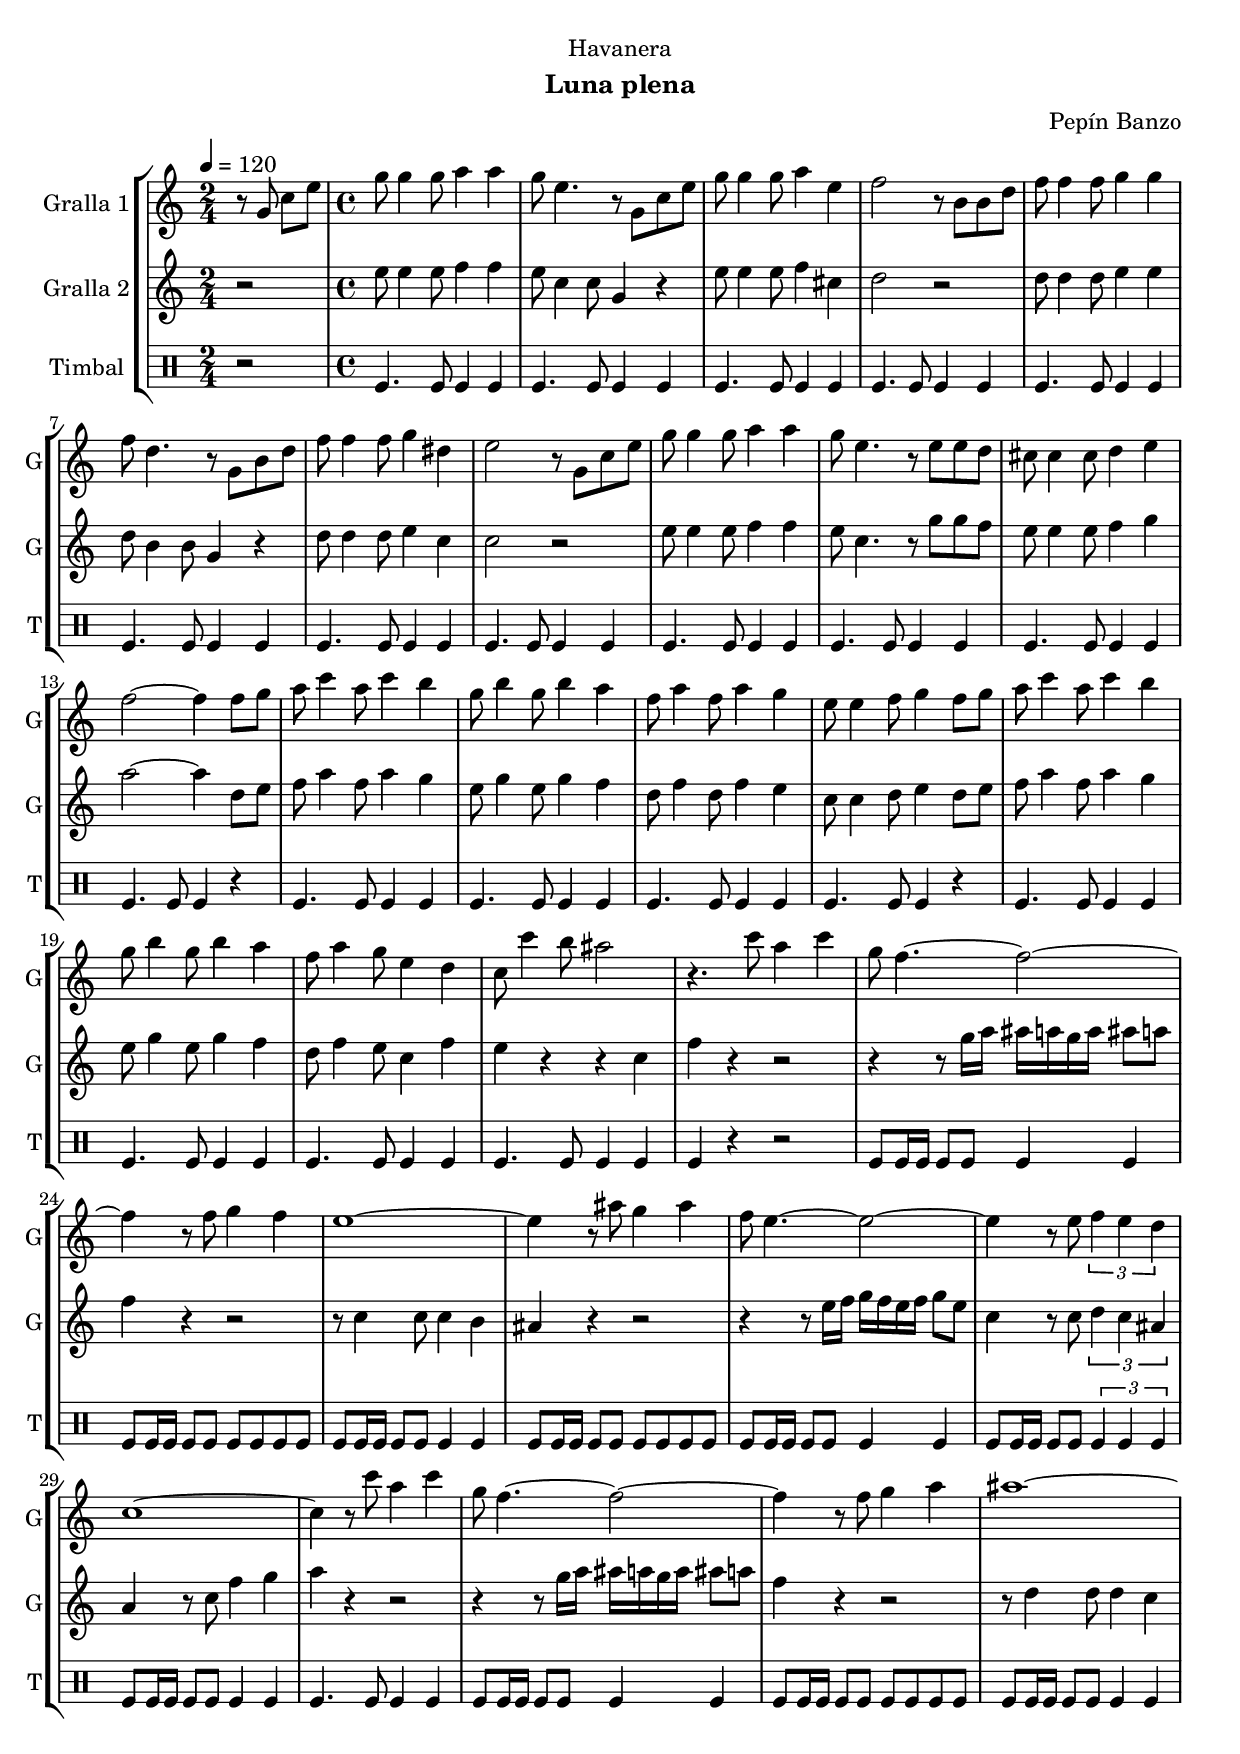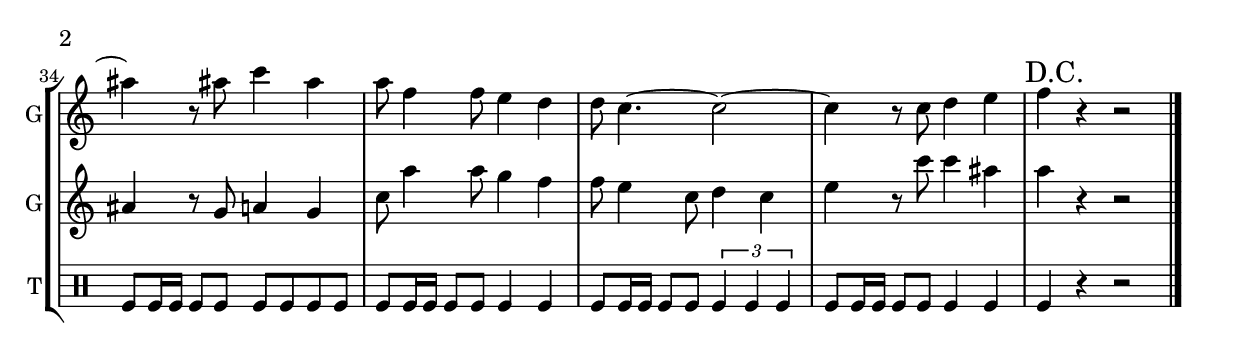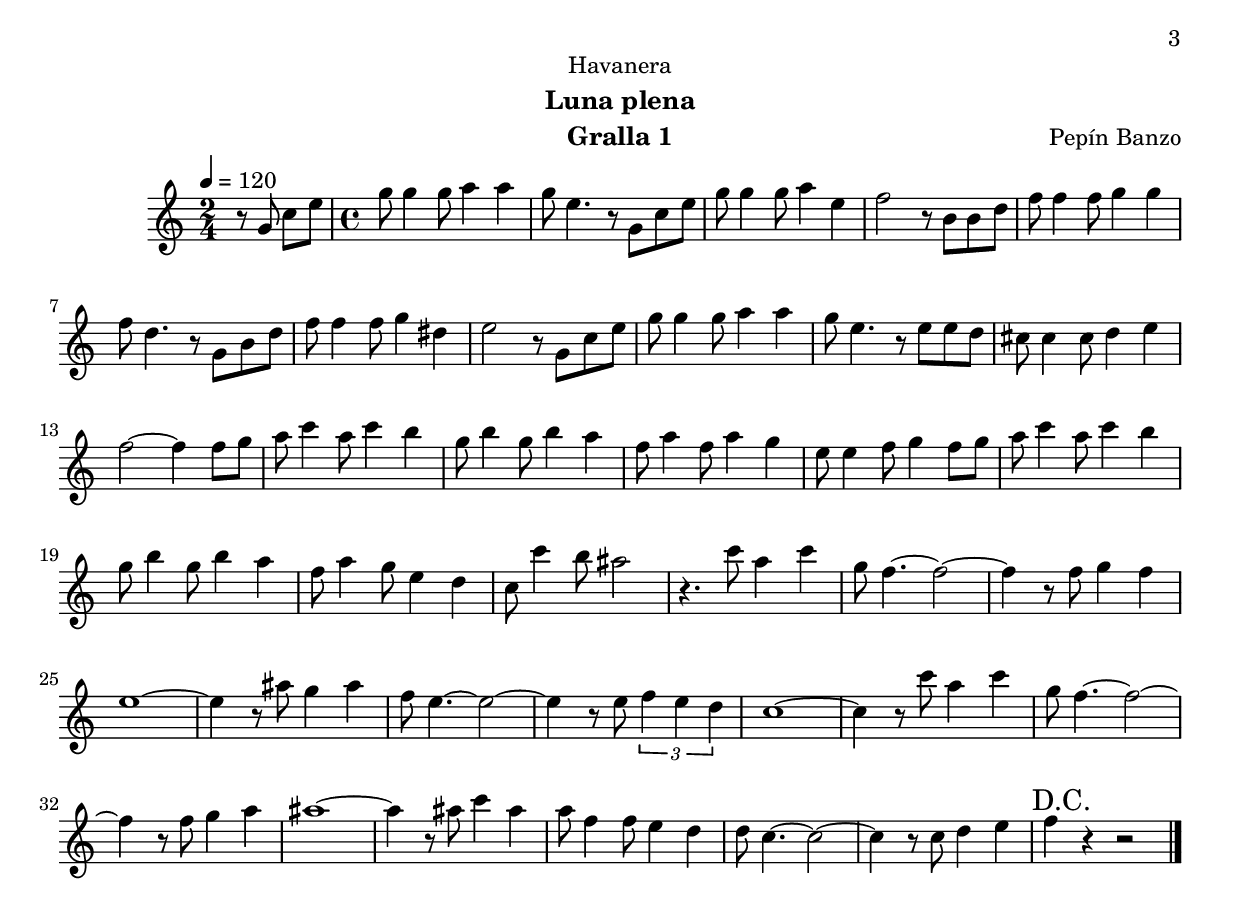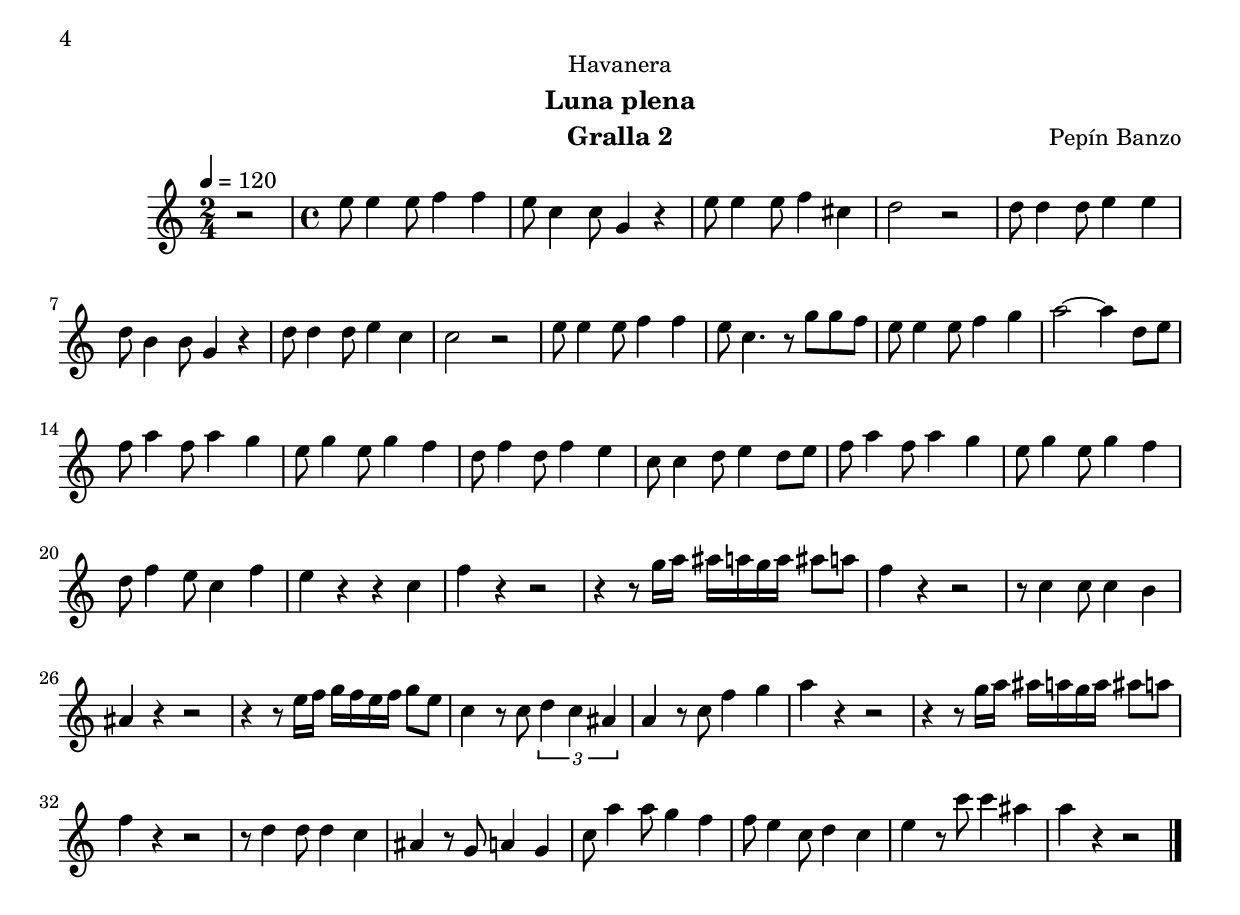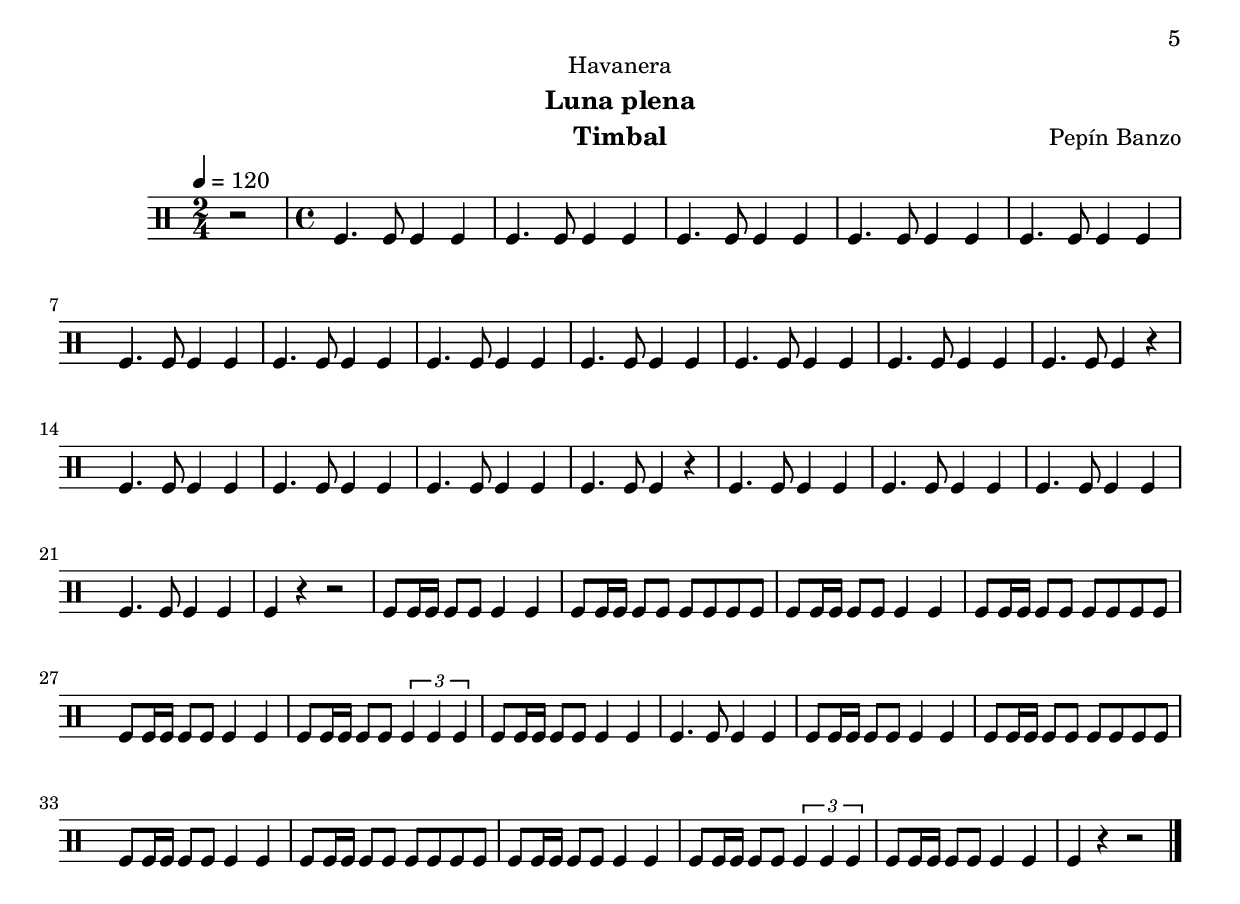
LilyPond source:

\version "2.16.2"

\header {
  dedication="Havanera"
  title=""
  subtitle="Luna plena"
  subsubtitle=""
  poet=""
  meter=""
  piece=""
  composer="Pepín Banzo"
  arranger=""
  opus=""
  instrument=""
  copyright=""
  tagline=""
}

liniaroAa =
\relative g'
{
  \tempo 4=120
  \clef treble
  \key c \major
  \time 2/4
  r8 g c e  |
  \time 4/4   g8 g4 g8 a4 a  |
  g8 e4. r8 g, c e  |
  g8 g4 g8 a4 e  |
  %05
  f2 r8 b, b d  |
  f8 f4 f8 g4 g  |
  f8 d4. r8 g, b d  |
  f8 f4 f8 g4 dis  |
  e2 r8 g, c e  |
  %10
  g8 g4 g8 a4 a  |
  g8 e4. r8 e e d  |
  cis8 cis4 cis8 d4 e  |
  f2 ~ f4 f8 g  |
  a8 c4 a8 c4 b  |
  %15
  g8 b4 g8 b4 a  |
  f8 a4 f8 a4 g  |
  e8 e4 f8 g4 f8 g  |
  a8 c4 a8 c4 b  |
  g8 b4 g8 b4 a  |
  %20
  f8 a4 g8 e4 d  |
  c8 c'4 b8 ais2  |
  r4. c8 a4 c  |
  g8 f4. ~ f2 ~  |
  f4 r8 f g4 f  |
  %25
  e1 ~  |
  e4 r8 ais g4 ais  |
  f8 e4. ~ e2 ~  |
  e4 r8 e \times 2/3 { f4 e d }  |
  c1 ~  |
  %30
  c4 r8 c' a4 c  |
  g8 f4. ~ f2 ~  |
  f4 r8 f g4 a  |
  ais1 ~  |
  ais4 r8 ais c4 ais  |
  %35
  a8 f4 f8 e4 d  |
  d8 c4. ~ c2 ~  |
  c4 r8 c d4 e  |
  \mark "D.C." f4 r r2  \bar "|."
}

liniaroAb =
\relative e''
{
  \tempo 4=120
  \clef treble
  \key c \major
  \time 2/4
  r2  |
  \time 4/4   e8 e4 e8 f4 f  |
  e8 c4 c8 g4 r  |
  e'8 e4 e8 f4 cis  |
  %05
  d2 r  |
  d8 d4 d8 e4 e  |
  d8 b4 b8 g4 r  |
  d'8 d4 d8 e4 c  |
  c2 r  |
  %10
  e8 e4 e8 f4 f  |
  e8 c4. r8 g' g f  |
  e8 e4 e8 f4 g  |
  a2 ~ a4 d,8 e  |
  f8 a4 f8 a4 g  |
  %15
  e8 g4 e8 g4 f  |
  d8 f4 d8 f4 e  |
  c8 c4 d8 e4 d8 e  |
  f8 a4 f8 a4 g  |
  e8 g4 e8 g4 f  |
  %20
  d8 f4 e8 c4 f  |
  e4 r r c  |
  f4 r r2  |
  r4 r8 g16 a ais a g a ais8 a  |
  f4 r r2  |
  %25
  r8 c4 c8 c4 b  |
  ais4 r r2  |
  r4 r8 e'16 f g f e f g8 e  |
  c4 r8 c \times 2/3 { d4 c ais }  |
  a4 r8 c f4 g  |
  %30
  a4 r r2  |
  r4 r8 g16 a ais a g a ais8 a  |
  f4 r r2  |
  r8 d4 d8 d4 c  |
  ais4 r8 g a4 g  |
  %35
  c8 a'4 a8 g4 f  |
  f8 e4 c8 d4 c  |
  e4 r8 c' c4 ais  |
  a4 r r2  \bar "|."
}

liniaroAc =
\drummode
{
  \tempo 4=120
  \time 2/4
  r2  |
  \time 4/4   tomfl4. tomfl8 tomfl4 tomfl  |
  tomfl4. tomfl8 tomfl4 tomfl  |
  tomfl4. tomfl8 tomfl4 tomfl  |
  %05
  tomfl4. tomfl8 tomfl4 tomfl  |
  tomfl4. tomfl8 tomfl4 tomfl  |
  tomfl4. tomfl8 tomfl4 tomfl  |
  tomfl4. tomfl8 tomfl4 tomfl  |
  tomfl4. tomfl8 tomfl4 tomfl  |
  %10
  tomfl4. tomfl8 tomfl4 tomfl  |
  tomfl4. tomfl8 tomfl4 tomfl  |
  tomfl4. tomfl8 tomfl4 tomfl  |
  tomfl4. tomfl8 tomfl4 r  |
  tomfl4. tomfl8 tomfl4 tomfl  |
  %15
  tomfl4. tomfl8 tomfl4 tomfl  |
  tomfl4. tomfl8 tomfl4 tomfl  |
  tomfl4. tomfl8 tomfl4 r  |
  tomfl4. tomfl8 tomfl4 tomfl  |
  tomfl4. tomfl8 tomfl4 tomfl  |
  %20
  tomfl4. tomfl8 tomfl4 tomfl  |
  tomfl4. tomfl8 tomfl4 tomfl  |
  tomfl4 r r2  |
  tomfl8 tomfl16 tomfl tomfl8 tomfl tomfl4 tomfl  |
  tomfl8 tomfl16 tomfl tomfl8 tomfl tomfl tomfl tomfl tomfl  |
  %25
  tomfl8 tomfl16 tomfl tomfl8 tomfl tomfl4 tomfl  |
  tomfl8 tomfl16 tomfl tomfl8 tomfl tomfl tomfl tomfl tomfl  |
  tomfl8 tomfl16 tomfl tomfl8 tomfl tomfl4 tomfl  |
  tomfl8 tomfl16 tomfl tomfl8 tomfl \times 2/3 { tomfl4 tomfl tomfl }  |
  tomfl8 tomfl16 tomfl tomfl8 tomfl tomfl4 tomfl  |
  %30
  tomfl4. tomfl8 tomfl4 tomfl  |
  tomfl8 tomfl16 tomfl tomfl8 tomfl tomfl4 tomfl  |
  tomfl8 tomfl16 tomfl tomfl8 tomfl tomfl tomfl tomfl tomfl  |
  tomfl8 tomfl16 tomfl tomfl8 tomfl tomfl4 tomfl  |
  tomfl8 tomfl16 tomfl tomfl8 tomfl tomfl tomfl tomfl tomfl  |
  %35
  tomfl8 tomfl16 tomfl tomfl8 tomfl tomfl4 tomfl  |
  tomfl8 tomfl16 tomfl tomfl8 tomfl \times 2/3 { tomfl4 tomfl tomfl }  |
  tomfl8 tomfl16 tomfl tomfl8 tomfl tomfl4 tomfl  |
  tomfl4 r r2  \bar "|."
}

\bookpart {
  \score {
    \new StaffGroup {
      \override Score.RehearsalMark #'self-alignment-X = #LEFT
      <<
        \new Staff \with {instrumentName = #"Gralla 1" shortInstrumentName = #"G"} \liniaroAa
        \new Staff \with {instrumentName = #"Gralla 2" shortInstrumentName = #"G"} \liniaroAb
        \new DrumStaff \with {instrumentName = #"Timbal" shortInstrumentName = #"T"} \liniaroAc
      >>
    }
    \layout {}
  }
  \score { \unfoldRepeats
    \new StaffGroup {
      \override Score.RehearsalMark #'self-alignment-X = #LEFT
      <<
        \new Staff \with {instrumentName = #"Gralla 1" shortInstrumentName = #"G"} \liniaroAa
        \new Staff \with {instrumentName = #"Gralla 2" shortInstrumentName = #"G"} \liniaroAb
        \new DrumStaff \with {instrumentName = #"Timbal" shortInstrumentName = #"T"} \liniaroAc
      >>
    }
    \midi {
      \set Staff.midiInstrument = "oboe"
      \set DrumStaff.midiInstrument = "drums"
    }
  }
}

\bookpart {
  \header {instrument="Gralla 1"}
  \score {
    \new StaffGroup {
      \override Score.RehearsalMark #'self-alignment-X = #LEFT
      <<
        \new Staff \liniaroAa
      >>
    }
    \layout {}
  }
  \score { \unfoldRepeats
    \new StaffGroup {
      \override Score.RehearsalMark #'self-alignment-X = #LEFT
      <<
        \new Staff \liniaroAa
      >>
    }
    \midi {
      \set Staff.midiInstrument = "oboe"
      \set DrumStaff.midiInstrument = "drums"
    }
  }
}

\bookpart {
  \header {instrument="Gralla 2"}
  \score {
    \new StaffGroup {
      \override Score.RehearsalMark #'self-alignment-X = #LEFT
      <<
        \new Staff \liniaroAb
      >>
    }
    \layout {}
  }
  \score { \unfoldRepeats
    \new StaffGroup {
      \override Score.RehearsalMark #'self-alignment-X = #LEFT
      <<
        \new Staff \liniaroAb
      >>
    }
    \midi {
      \set Staff.midiInstrument = "oboe"
      \set DrumStaff.midiInstrument = "drums"
    }
  }
}

\bookpart {
  \header {instrument="Timbal"}
  \score {
    \new StaffGroup {
      \override Score.RehearsalMark #'self-alignment-X = #LEFT
      <<
        \new DrumStaff \liniaroAc
      >>
    }
    \layout {}
  }
  \score { \unfoldRepeats
    \new StaffGroup {
      \override Score.RehearsalMark #'self-alignment-X = #LEFT
      <<
        \new DrumStaff \liniaroAc
      >>
    }
    \midi {
      \set Staff.midiInstrument = "oboe"
      \set DrumStaff.midiInstrument = "drums"
    }
  }
}

